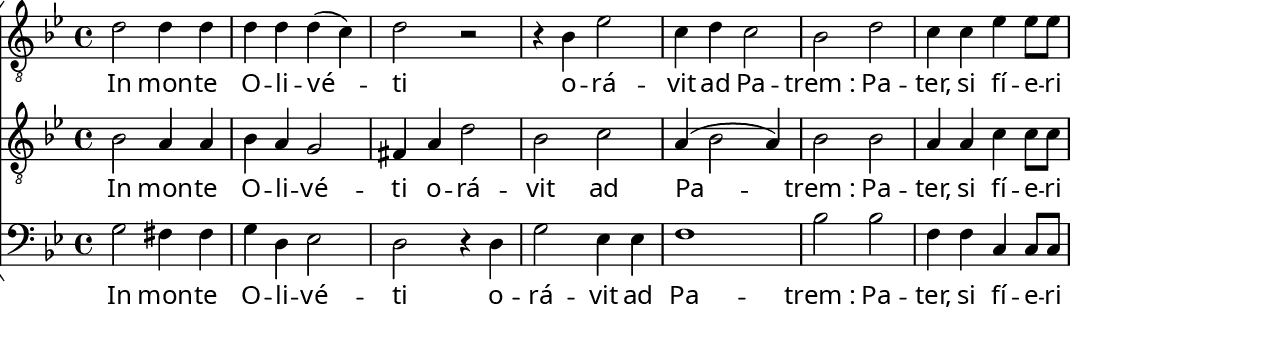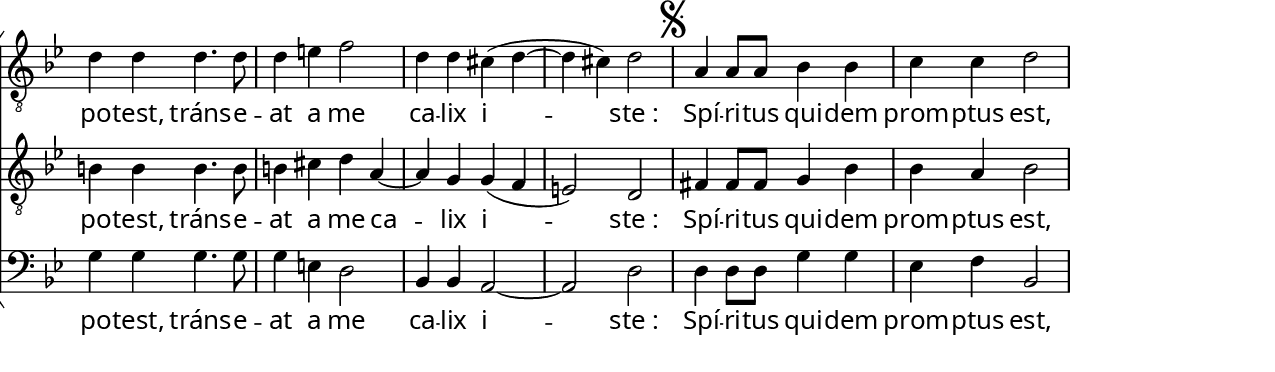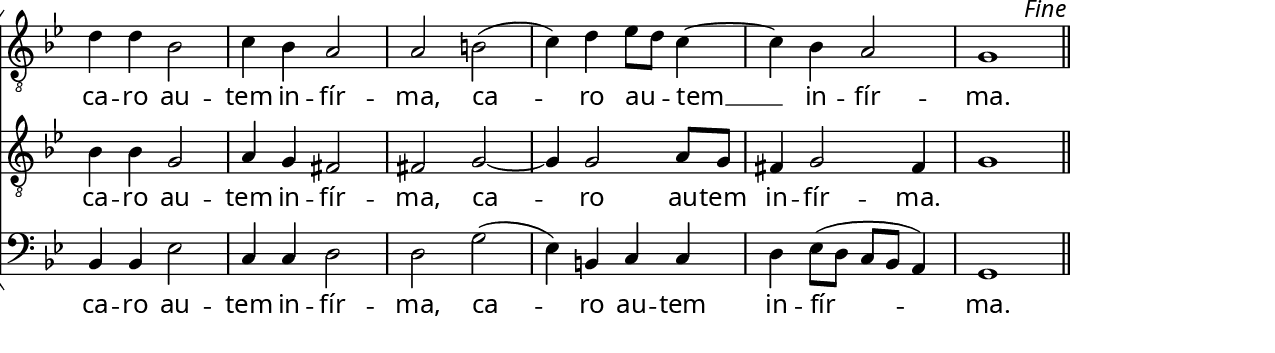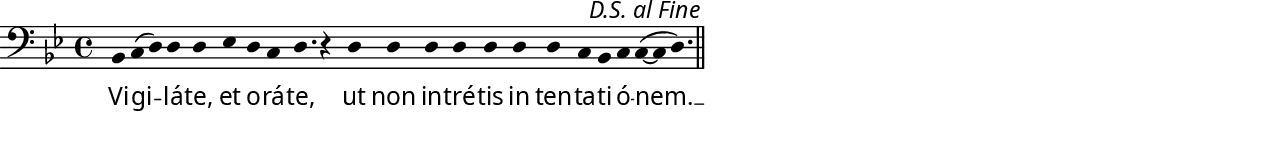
\header {
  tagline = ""
  composer = "Giovanni Battista Martini (1706-84)"
}
\include "english.ly"
\include "lilypond-book-preamble.ly"
\include "header.ly"

global = {
  \key bf \major
  \time 4/4
}

sopMusic = \relative c' {
  \clef "treble_8"
  d2 d4 d | d d d( c) | d2 r2 | r4 bf4 ef2 | c4 d c2 | bf2 d2 |
  c4 c ef ef8 ef | d4 d d4. d8 | d4 e f2 | d4 d cs( d ~ | d cs) d2 | 
  \mark \markup { \musicglyph #"scripts.segno" }
  a4 a8 a bf4 bf |
  c4 c d2 | d4 d bf2 | c4 bf a2 | a b( | c4) d ef8[ d] c4 ~ | c bf a2 | g1 \bar "||"
    \override Score.RehearsalMark #'break-visibility = #begin-of-line-invisible
    \override Score.RehearsalMark #'self-alignment-X = #RIGHT
    \override Score . RehearsalMark #'font-shape = #'italic
    \override Score.RehearsalMark #'font-size = #0.5
    \mark "Fine"
}
sopWords = \lyricmode {
  \set fontSize = #0.5
  %\set vocalName = "2. "
  %\set shortVocalName = "2. "
  In mon -- te | O -- li -- vé -- | ti o -- rá -- |vit ad Pa -- trem_: Pa -- |
  ter, si fí -- e -- ri po -- test, tráns -- e -- at a me ca -- lix i -- ste_: | Spí -- ri -- tus qui -- dem |
  prom -- ptus est, | ca -- ro au -- | tem in -- fír -- | ma, ca -- ro au -- _ tem __ in -- fír -- ma.
}

altoMusic = \relative c' {
  \clef "treble_8"
  bf2 a4 a | bf4 a g2 | fs4 a d2 | bf c | a4( bf2 a4) | bf2 bf |
  a4 a c c8 c | b4 b b4. b8 | b4 cs d a ~ | a g g( f | e2) d | fs4 fs8 fs g4 bf |
  bf a bf2 | bf4 bf g2 | a4 g fs2 | fs g ~ | g4 g2 a8[ g] | fs4 g2 fs4 | g1 \bar "||"
}

altoWords = \lyricmode {
  \set fontSize = #0.5
  In mon -- te | O -- li -- vé -- | ti o -- rá -- | vit ad | Pa -- | trem_: Pa -- |
  ter, si fí -- e -- ri | po -- test, tráns -- e -- | at a me ca -- lix i -- ste_: | Spí -- ri -- tus qui -- dem |
  prom -- ptus est, | ca -- ro au -- | tem in -- fír -- | ma, ca -- ro au -- tem in -- fír -- ma.
}

bassMusic = \relative a {
  \clef bass
  g2 fs4 fs | g d ef2 | d r4 d | g2 ef4 ef | f1 | bf2 bf |
  f4 f c c8 c| g'4 g g4. g8 | g4 e d2 | bf4 bf a2 ~ | a d | d4 d8 d g4 g |
  ef f bf,2 | bf4 bf ef2 | c4 c d2 | d g2( | ef4) b c c | d ef8( d c bf a4) | g1 \bar "||"
}

chantMusic = \relative c {
  \clef bass
  \cadenzaOn
  bf4 c( d) d d ef d c d4. r4 d d d d d d d c bf c c( ~ c d4.)
  \cadenzaOff \bar "||"
  \override Score.RehearsalMark #'break-visibility = #begin-of-line-invisible
    \override Score.RehearsalMark #'self-alignment-X = #RIGHT
    \override Score . RehearsalMark #'font-shape = #'italic
    \override Score.RehearsalMark #'font-size = #0.5
    \mark "D.S. al Fine"
}

bassWords = \lyricmode {
  \set fontSize = #0.5
  In mon -- te | O -- li -- vé -- ti o -- | rá -- vit ad | Pa -- trem_: Pa -- |
  ter, si fí -- e -- ri | po -- test, tráns -- e -- at a me ca -- lix i -- ste_: | Spí -- ri -- tus qui -- dem |
  prom -- ptus est, | ca -- ro au -- tem in -- fír -- | ma, ca -- ro au -- tem | in -- fír -- ma.
}

chantWords = \lyricmode {
  Vi -- gi -- lá -- te, et o -- rá -- te, ut non in -- tré -- tis in ten -- ta -- ti -- ó -- nem. __
}

%altoWords = \lyricmode {
%  \override StanzaNumber #'font-name = #"Garamond Premier Pro"
%  \override LyricText #'font-name = #"Garamond Premier Pro"
%}

\score {
  \new ChoirStaff <<
    \new Staff = "women" <<
      \new Voice = "sopranos"{
%        \voiceOne
        << \global \sopMusic >>
      }
    >>
    \new Lyrics = "sopranos"

    \new Staff = "women2" <<
      \new Voice = "altos" {
%        \voiceTwo
        << \global \altoMusic >>
      }
    >>
    \new Lyrics = "altos"
    
    \new Staff = "men" <<
      %\new Lyrics = "bass"
      \new Voice = "bass" {
%        \voiceOne
        << \global \bassMusic >>
      }
    >>
    \context Lyrics = "sopranos" \lyricsto "sopranos" \sopWords
    \context Lyrics = "altos" \lyricsto "altos" \altoWords
    \context Lyrics = "bass" \lyricsto "bass" \bassWords
  >>
  \layout {
    \context {
      \Staff
    }
  }
}

\score {
  \new ChoirStaff <<
    \new Staff = "chant" <<
      \new Voice = "chant" \with {
      \remove "Stem_engraver"
    } {
        << \global \chantMusic >>
      }
    >>
    \new Lyrics = "chant"
    \context Lyrics = "chant" \lyricsto "chant" \chantWords
  >>
  \layout {
    \context {
      \Staff
    }
  }
}

